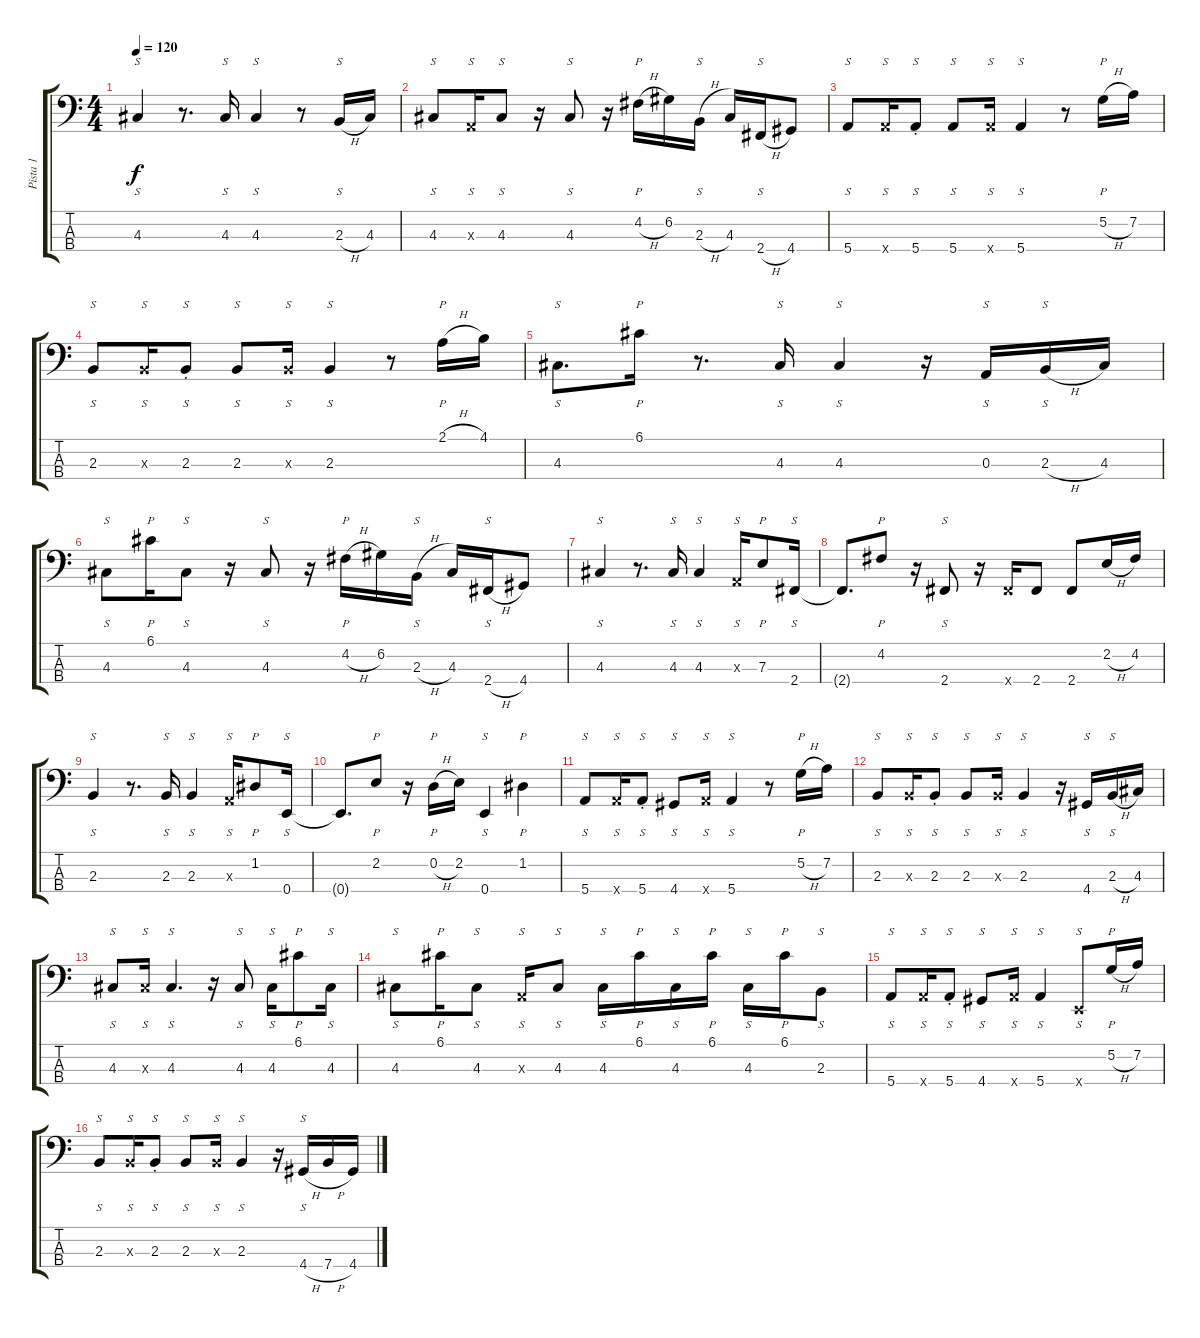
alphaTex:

\track ("Pista 1" "Pista 1") {instrument slapbass1}
\staff {score tabs}
\tuning (G2 D2 A1 E1) {hide}
\ts (4 4)
\tempo 120
\clef f4
\ks c
4.3.4{s dy f} r.8{d} 4.3.16{s} 4.3.4{s} r.8 2.3{h}.16{s} 4.3.16 |
4.3.8{s} 0.3{x}.16{s} 4.3.8{s} r.16 4.3.8{s} r.16 4.2{h}.16{p} 6.2.16 2.3{h}.16{s} 4.3.16 2.4{h}.16{s} 4.4.8 |
5.4.8{s} 5.4{x}.16{s} 5.4{st}.8{s} 5.4.8{s} 5.4{x}.16{s} 5.4.4{s} r.8 5.2{h}.16{p} 7.2.16 |
2.3.8{s} 2.3{x}.16{s} 2.3{st}.8{s} 2.3.8{s} 2.3{x}.16{s} 2.3.4{s} r.8 2.1{h}.16{p} 4.1.16 |
4.3.8{s d} 6.1.16{p} r.8{d} 4.3.16{s} 4.3.4{s} r.16 0.3.16{s} 2.3{h}.16{s} 4.3.16 |
4.3.8{s} 6.1.16{p} 4.3.8{s} r.16 4.3.8{s} r.16 4.2{h}.16{p} 6.2.16 2.3{h}.16{s} 4.3.16 2.4{h}.16{s} 4.4.8 |
4.3.4{s} r.8{d} 4.3.16{s} 4.3.4{s} 0.3{x}.16{s} 7.3.8{p} 2.4.16{s} |
2.4{t}.8{d} 4.2.8{p} r.16 2.4.8{s} r.16 2.4{x}.16 2.4.8 2.4.8 2.2{h}.16 4.2.16 |
2.3.4{s} r.8{d} 2.3.16{s} 2.3.4{s} 0.3{x}.16{s} 1.2.8{p} 0.4.16{s} |
0.4{t}.8{d} 2.2.8{p} r.16 0.2{h}.16{p} 2.2.16 0.4.4{s} 1.2.4{p} |
5.4.8{s} 5.4{x}.16{s} 5.4{st}.8{s} 4.4.8{s} 5.4{x}.16{s} 5.4.4{s} r.8 5.2{h}.16{p} 7.2.16 |
2.3.8{s} 2.3{x}.16{s} 2.3{st}.8{s} 2.3.8{s} 2.3{x}.16{s} 2.3.4{s} r.16 4.4.16{s} 2.3{h}.16{s} 4.3.16 |
4.3.8{s} 4.3{x}.16{s} 4.3.4{s d} r.16 4.3.8{s} 4.3.16{s} 6.1.8{p} 4.3.16{s} |
4.3.8{s} 6.1.16{p} 4.3.8{s} 0.3{x}.16{s} 4.3.8{s} 4.3.16{s} 6.1.16{p} 4.3.16{s} 6.1.16{p} 4.3.16{s} 6.1.16{p} 2.3.8{s} |
5.4.8{s} 5.4{x}.16{s} 5.4{st}.8{s} 4.4.8{s} 5.4{x}.16{s} 5.4.4{s} 0.4{x}.8{s} 5.2{h}.16{p} 7.2.16 |
2.3.8{s} 2.3{x}.16{s} 2.3{st}.8{s} 2.3.8{s} 2.3{x}.16{s} 2.3.4{s} r.16 4.4{h}.16{s} 7.4{h}.16 4.4.16
